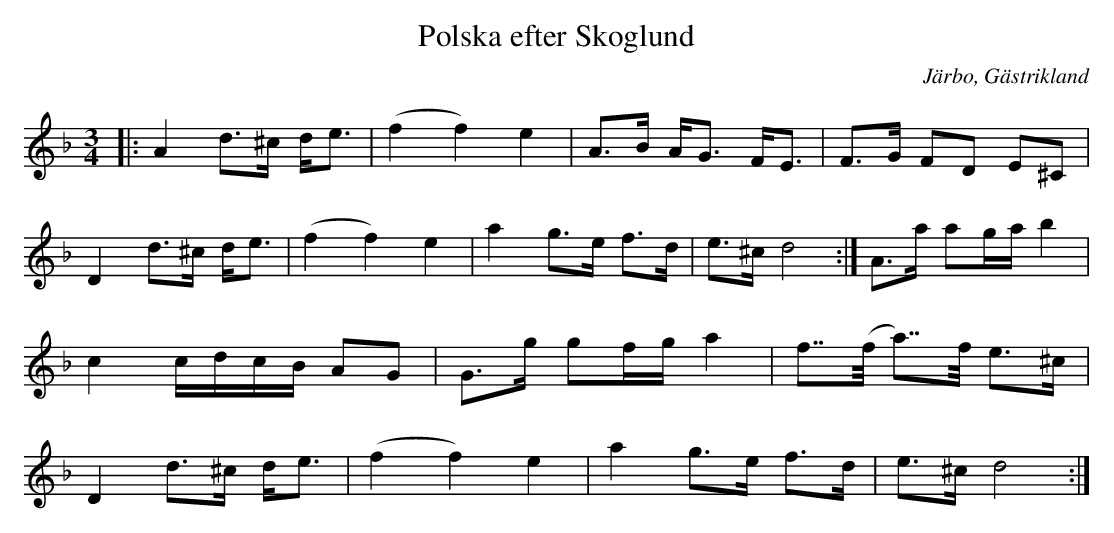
X:1
T: Polska efter Skoglund
O: Järbo, Gästrikland
M: 3/4
L: 1/16
K: Dm
|:A4 d2>^c2 d2<e2 |(f4f4) e4| A2>B2 A2<G2 F2<E2|F2>G2 F2D2 E2^C2|D4 d2>^c2 d2<e2 |(f4f4) e4|a4 g2>e2 f2>d2|e2>^c2 d8:|A2>a2 a2ga b4|c4 cdcB A2G2|G2>g2 g2fg  a4|f2>>(f2 a2)>>f2 e2>^c2|D4 d2>^c2 d2<e2 |(f4f4) e4|a4 g2>e2 f2>d2|e2>^c2 d8:|
